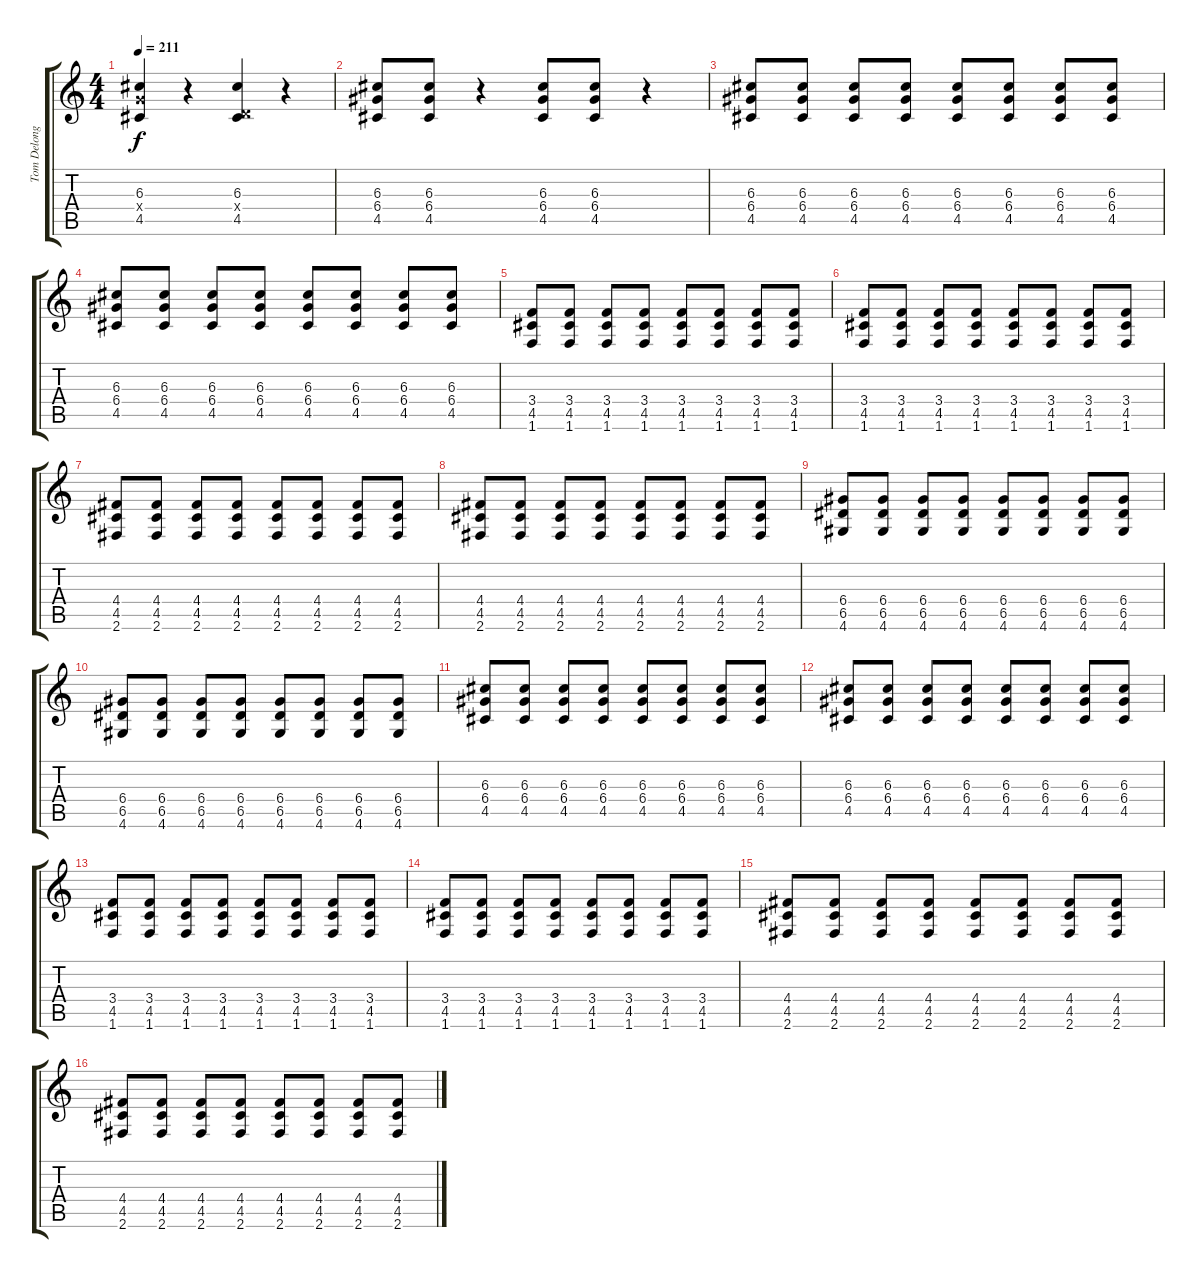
\track ("Tom Delonge (Guitar 1)" "Tom Delong") {instrument overdrivenguitar}
\staff {score tabs}
\tuning (E4 B3 G3 D3 A2 E2) {hide}
\ts (4 4)
\tempo 211
\clef g2
\ks c
(6.3 5.4{x} 4.5).4{dy f} r.4 (6.3 0.4{x} 4.5).4 r.4 |
(6.3 6.4 4.5).8 (6.3 6.4 4.5).8 r.4 (6.3 6.4 4.5).8 (6.3 6.4 4.5).8 r.4 |
(6.3 6.4 4.5).8 (6.3 6.4 4.5).8 (6.3 6.4 4.5).8 (6.3 6.4 4.5).8 (6.3 6.4 4.5).8 (6.3 6.4 4.5).8 (6.3 6.4 4.5).8 (6.3 6.4 4.5).8 |
(6.3 6.4 4.5).8 (6.3 6.4 4.5).8 (6.3 6.4 4.5).8 (6.3 6.4 4.5).8 (6.3 6.4 4.5).8 (6.3 6.4 4.5).8 (6.3 6.4 4.5).8 (6.3 6.4 4.5).8 |
(3.4 4.5 1.6).8 (3.4 4.5 1.6).8 (3.4 4.5 1.6).8 (3.4 4.5 1.6).8 (3.4 4.5 1.6).8 (3.4 4.5 1.6).8 (3.4 4.5 1.6).8 (3.4 4.5 1.6).8 |
(3.4 4.5 1.6).8 (3.4 4.5 1.6).8 (3.4 4.5 1.6).8 (3.4 4.5 1.6).8 (3.4 4.5 1.6).8 (3.4 4.5 1.6).8 (3.4 4.5 1.6).8 (3.4 4.5 1.6).8 |
(4.4 4.5 2.6).8 (4.4 4.5 2.6).8 (4.4 4.5 2.6).8 (4.4 4.5 2.6).8 (4.4 4.5 2.6).8 (4.4 4.5 2.6).8 (4.4 4.5 2.6).8 (4.4 4.5 2.6).8 |
(4.4 4.5 2.6).8 (4.4 4.5 2.6).8 (4.4 4.5 2.6).8 (4.4 4.5 2.6).8 (4.4 4.5 2.6).8 (4.4 4.5 2.6).8 (4.4 4.5 2.6).8 (4.4 4.5 2.6).8 |
(6.4 6.5 4.6).8 (6.4 6.5 4.6).8 (6.4 6.5 4.6).8 (6.4 6.5 4.6).8 (6.4 6.5 4.6).8 (6.4 6.5 4.6).8 (6.4 6.5 4.6).8 (6.4 6.5 4.6).8 |
(6.4 6.5 4.6).8 (6.4 6.5 4.6).8 (6.4 6.5 4.6).8 (6.4 6.5 4.6).8 (6.4 6.5 4.6).8 (6.4 6.5 4.6).8 (6.4 6.5 4.6).8 (6.4 6.5 4.6).8 |
(6.3 6.4 4.5).8 (6.3 6.4 4.5).8 (6.3 6.4 4.5).8 (6.3 6.4 4.5).8 (6.3 6.4 4.5).8 (6.3 6.4 4.5).8 (6.3 6.4 4.5).8 (6.3 6.4 4.5).8 |
(6.3 6.4 4.5).8 (6.3 6.4 4.5).8 (6.3 6.4 4.5).8 (6.3 6.4 4.5).8 (6.3 6.4 4.5).8 (6.3 6.4 4.5).8 (6.3 6.4 4.5).8 (6.3 6.4 4.5).8 |
(3.4 4.5 1.6).8 (3.4 4.5 1.6).8 (3.4 4.5 1.6).8 (3.4 4.5 1.6).8 (3.4 4.5 1.6).8 (3.4 4.5 1.6).8 (3.4 4.5 1.6).8 (3.4 4.5 1.6).8 |
(3.4 4.5 1.6).8 (3.4 4.5 1.6).8 (3.4 4.5 1.6).8 (3.4 4.5 1.6).8 (3.4 4.5 1.6).8 (3.4 4.5 1.6).8 (3.4 4.5 1.6).8 (3.4 4.5 1.6).8 |
(4.4 4.5 2.6).8 (4.4 4.5 2.6).8 (4.4 4.5 2.6).8 (4.4 4.5 2.6).8 (4.4 4.5 2.6).8 (4.4 4.5 2.6).8 (4.4 4.5 2.6).8 (4.4 4.5 2.6).8 |
(4.4 4.5 2.6).8 (4.4 4.5 2.6).8 (4.4 4.5 2.6).8 (4.4 4.5 2.6).8 (4.4 4.5 2.6).8 (4.4 4.5 2.6).8 (4.4 4.5 2.6).8 (4.4 4.5 2.6).8
